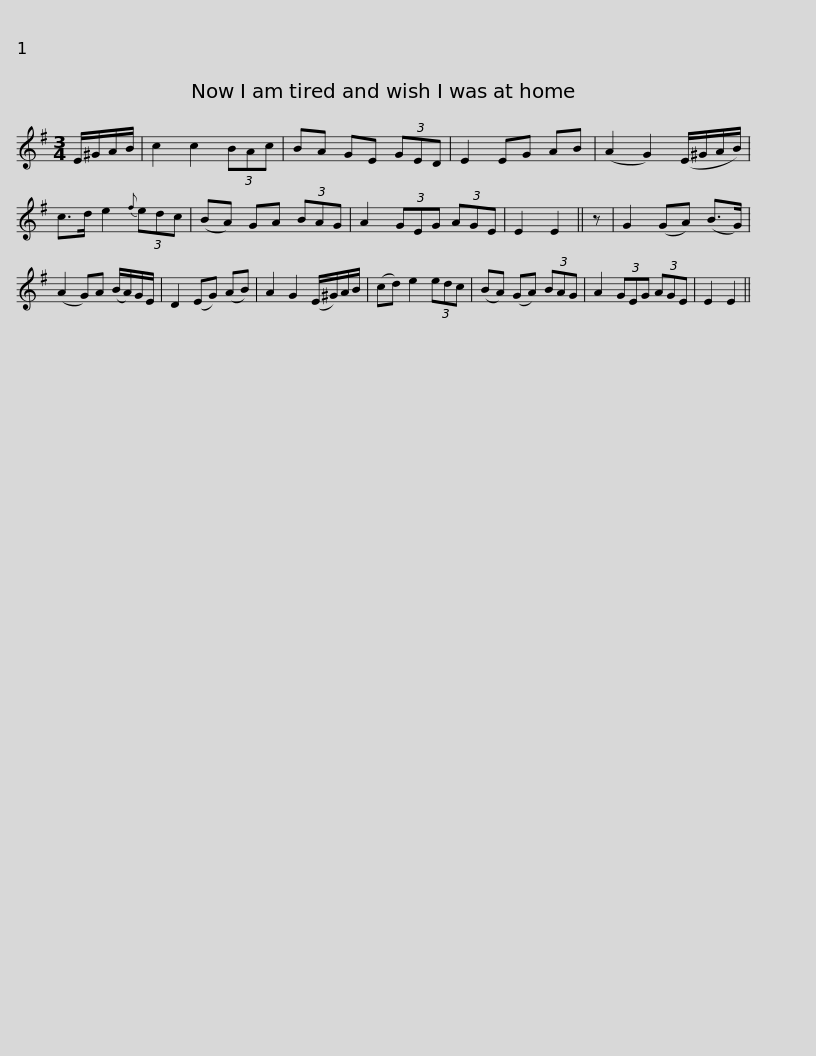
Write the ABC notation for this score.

X:1
L:1/8
M:3/4
I:linebreak $
K:Emin
V:1 treble
V:1
 E/^G/A/B/ | c2 c2 (3BAc | BA GE (3GED | E2 EG AB | (A2 G2) (E/^G/A/B/) | %5
 c>d e2{f} (3edc | (BA) GA (3BAG |$ A2 (3GEG (3AGE | E2 E2 || z | %10
 G2 (GA) (B>G) | (A2 G)A (B/A/)G/E/ | D2 (EG) (AB) | A2 G2 (E/^G/)A/B/ | (cd) e2 (3edc |$ %15
 (BA) (GA) (3BAG | A2 (3GEG (3AGE | E2 E2 || %18
